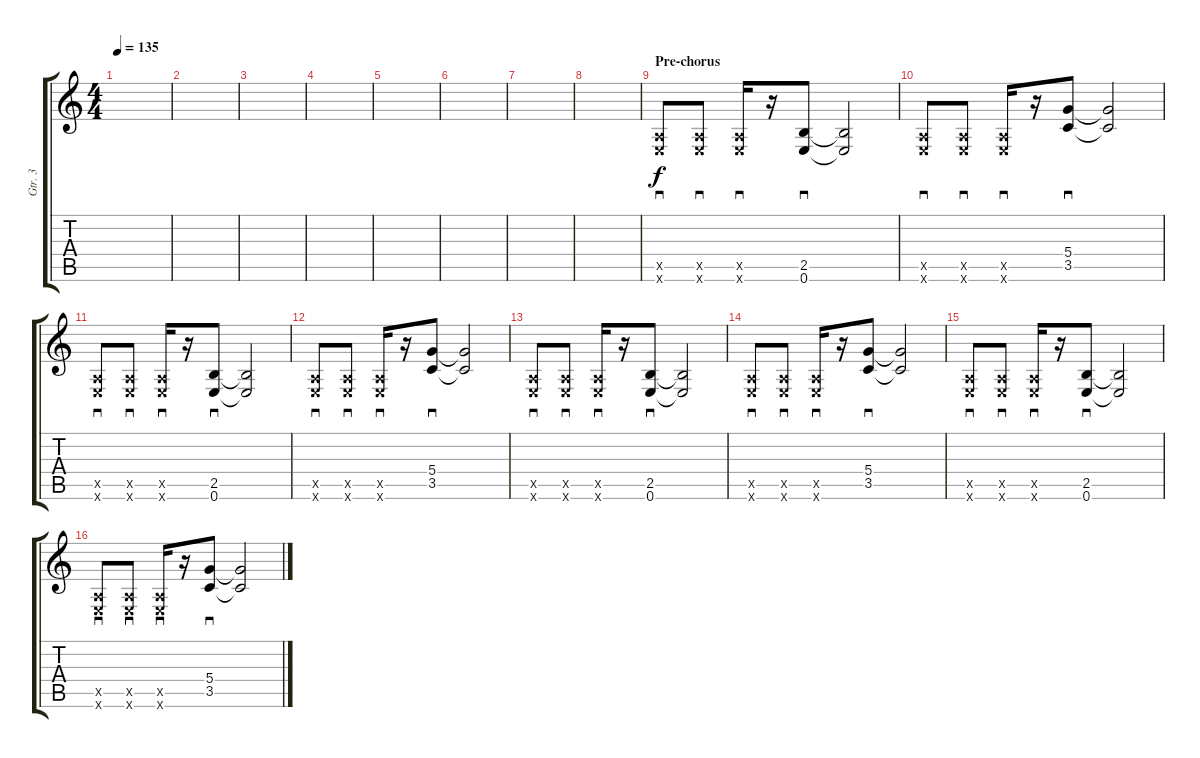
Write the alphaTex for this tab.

\track ("Gtr. 3" "Gtr. 3") {instrument overdrivenguitar}
\staff {score tabs}
\tuning (E4 B3 G3 D3 A2 E2) {hide}
\ts (4 4)
\tempo 135
\clef g2
\ks c
|
|
|
|
|
|
|
|
\section ("" "Pre-chorus")
(0.5{x} 0.6{x}).8{sd} (0.5{x} 0.6{x}).8{sd} (0.5{x} 0.6{x}).16{sd} r.16 (2.5 0.6).8{sd} (2.5{t} 0.6{t}).2 |
(0.5{x} 0.6{x}).8{sd} (0.5{x} 0.6{x}).8{sd} (0.5{x} 0.6{x}).16{sd} r.16 (5.4 3.5).8{sd} (5.4{t} 3.5{t}).2 |
(0.5{x} 0.6{x}).8{sd} (0.5{x} 0.6{x}).8{sd} (0.5{x} 0.6{x}).16{sd} r.16 (2.5 0.6).8{sd} (2.5{t} 0.6{t}).2 |
(0.5{x} 0.6{x}).8{sd} (0.5{x} 0.6{x}).8{sd} (0.5{x} 0.6{x}).16{sd} r.16 (5.4 3.5).8{sd} (5.4{t} 3.5{t}).2 |
(0.5{x} 0.6{x}).8{sd} (0.5{x} 0.6{x}).8{sd} (0.5{x} 0.6{x}).16{sd} r.16 (2.5 0.6).8{sd} (2.5{t} 0.6{t}).2 |
(0.5{x} 0.6{x}).8{sd} (0.5{x} 0.6{x}).8{sd} (0.5{x} 0.6{x}).16{sd} r.16 (5.4 3.5).8{sd} (5.4{t} 3.5{t}).2 |
(0.5{x} 0.6{x}).8{sd} (0.5{x} 0.6{x}).8{sd} (0.5{x} 0.6{x}).16{sd} r.16 (2.5 0.6).8{sd} (2.5{t} 0.6{t}).2 |
(0.5{x} 0.6{x}).8{sd} (0.5{x} 0.6{x}).8{sd} (0.5{x} 0.6{x}).16{sd} r.16 (5.4 3.5).8{sd} (5.4{t} 3.5{t}).2
